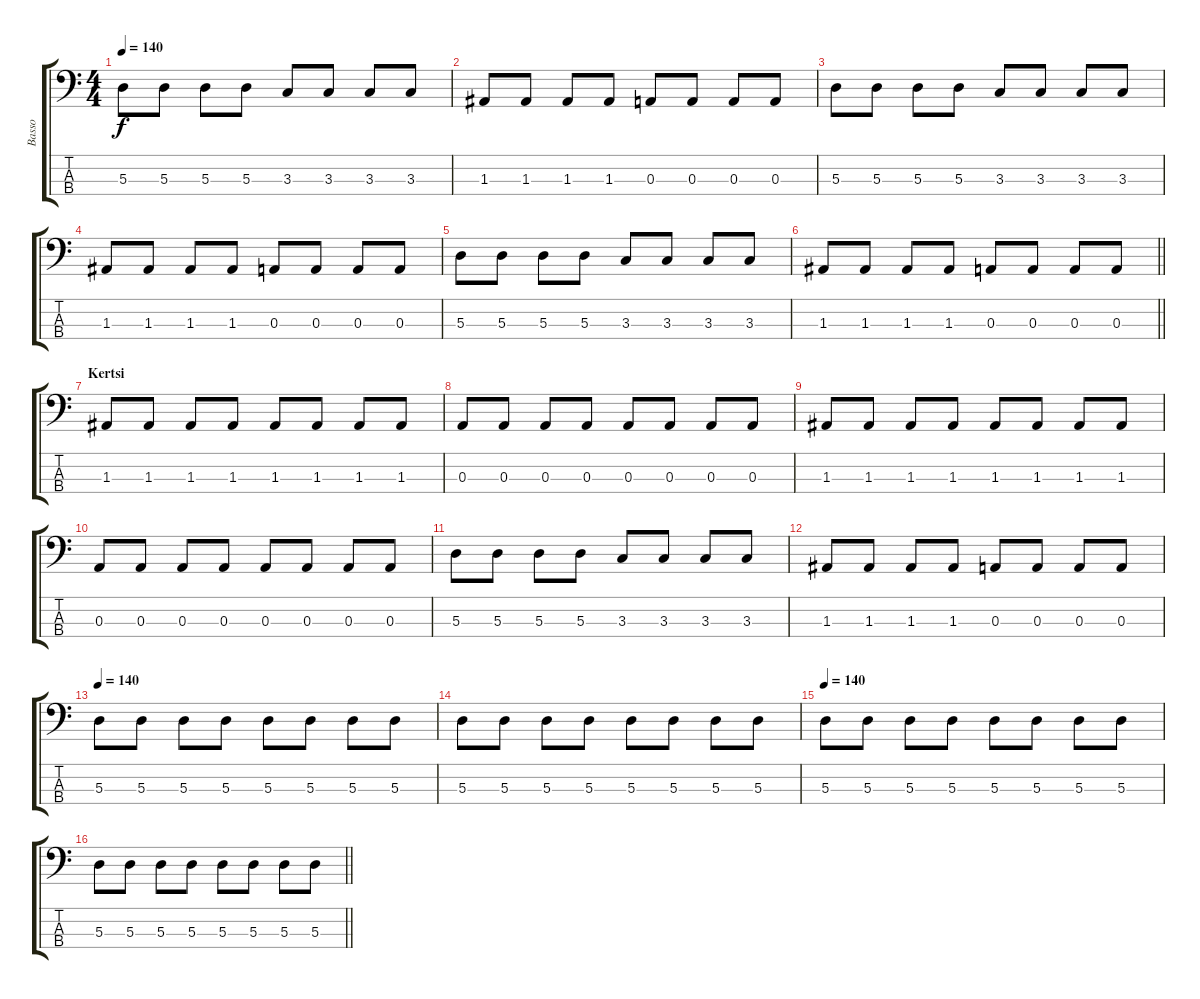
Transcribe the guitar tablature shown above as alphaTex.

\track ("Basso" "Basso") {instrument electricbassfinger}
\staff {score tabs}
\tuning (G2 D2 A1 E1) {hide}
\ts (4 4)
\tempo 140
\clef f4
\ks c
5.3.8{dy f} 5.3.8 5.3.8 5.3.8 3.3.8 3.3.8 3.3.8 3.3.8 |
1.3.8 1.3.8 1.3.8 1.3.8 0.3.8 0.3.8 0.3.8 0.3.8 |
5.3.8 5.3.8 5.3.8 5.3.8 3.3.8 3.3.8 3.3.8 3.3.8 |
1.3.8 1.3.8 1.3.8 1.3.8 0.3.8 0.3.8 0.3.8 0.3.8 |
5.3.8 5.3.8 5.3.8 5.3.8 3.3.8 3.3.8 3.3.8 3.3.8 |
\barLineRight lightlight
1.3.8 1.3.8 1.3.8 1.3.8 0.3.8 0.3.8 0.3.8 0.3.8 |
\section ("" "Kertsi")
1.3.8 1.3.8 1.3.8 1.3.8 1.3.8 1.3.8 1.3.8 1.3.8 |
0.3.8 0.3.8 0.3.8 0.3.8 0.3.8 0.3.8 0.3.8 0.3.8 |
1.3.8 1.3.8 1.3.8 1.3.8 1.3.8 1.3.8 1.3.8 1.3.8 |
0.3.8 0.3.8 0.3.8 0.3.8 0.3.8 0.3.8 0.3.8 0.3.8 |
5.3.8 5.3.8 5.3.8 5.3.8 3.3.8 3.3.8 3.3.8 3.3.8 |
1.3.8 1.3.8 1.3.8 1.3.8 0.3.8 0.3.8 0.3.8 0.3.8 |
\tempo 140
5.3.8 5.3.8 5.3.8 5.3.8 5.3.8 5.3.8 5.3.8 5.3.8 |
5.3.8 5.3.8 5.3.8 5.3.8 5.3.8 5.3.8 5.3.8 5.3.8 |
\tempo 140
5.3.8 5.3.8 5.3.8 5.3.8 5.3.8 5.3.8 5.3.8 5.3.8 |
\barLineRight lightlight
5.3.8 5.3.8 5.3.8 5.3.8 5.3.8 5.3.8 5.3.8 5.3.8
